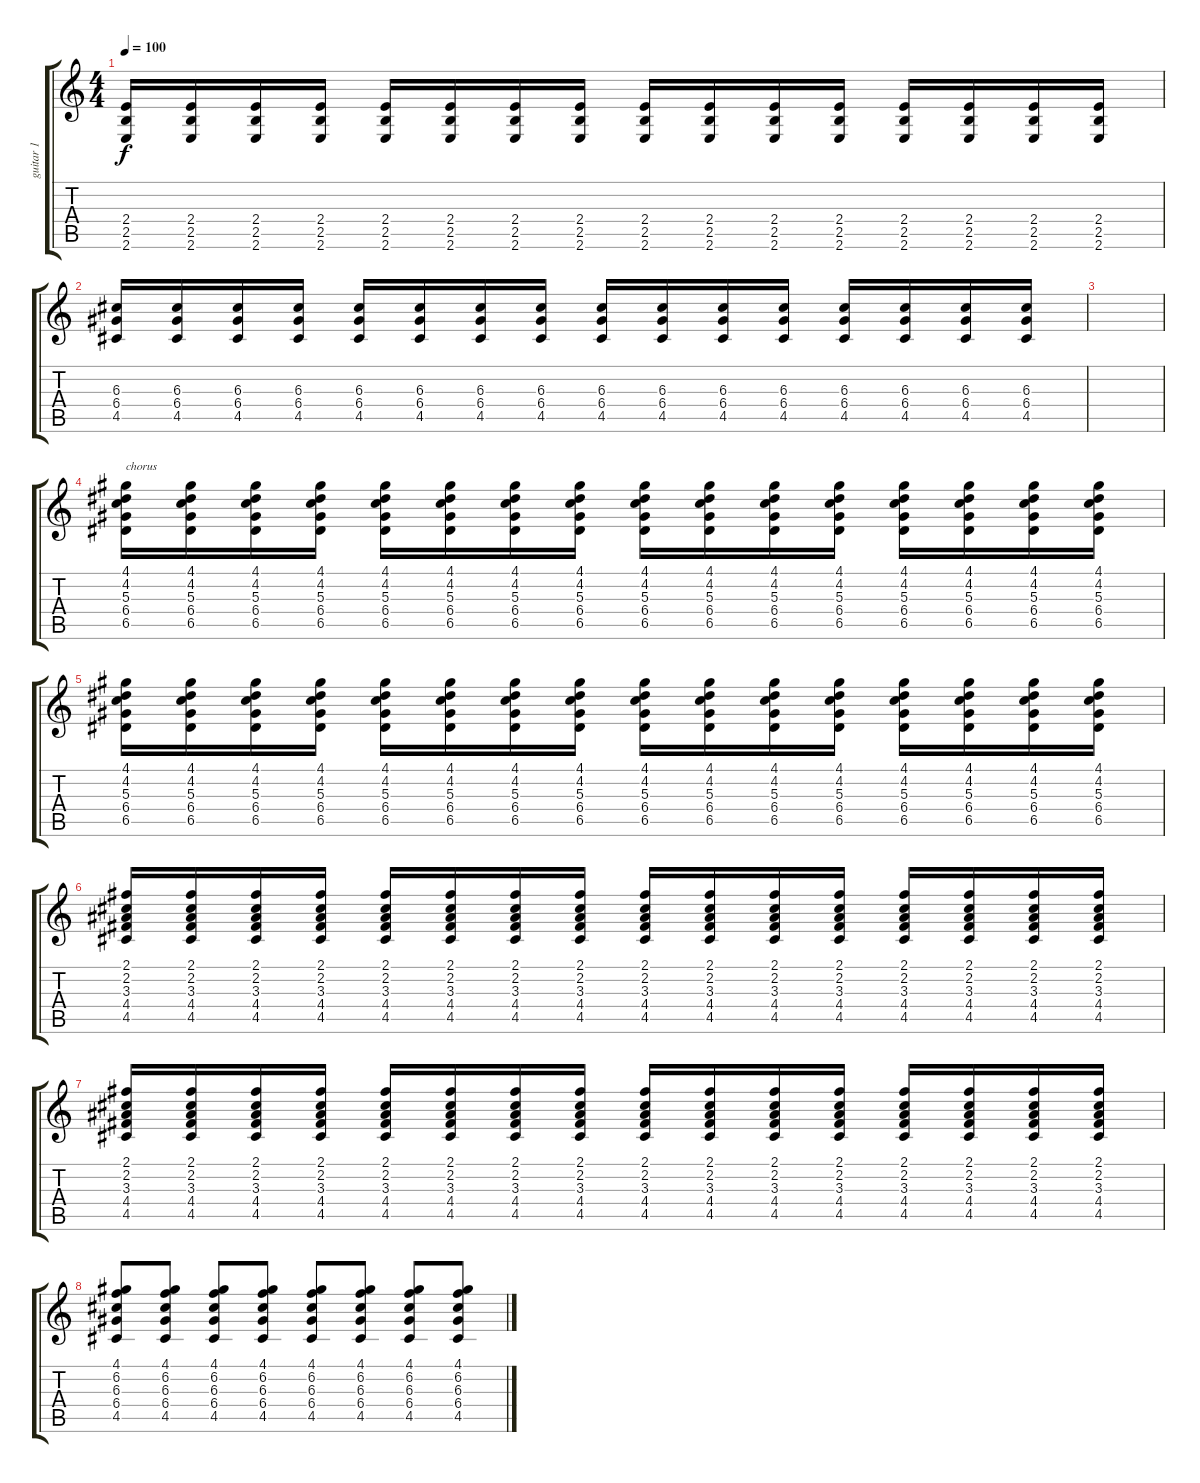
\track ("guitar 1" "guitar 1") {instrument overdrivenguitar}
\staff {score tabs}
\tuning (E4 B3 G3 D3 A2 D2) {hide}
\ts (4 4)
\tempo 100
\clef g2
\ks c
(2.4 2.5 2.6).16{dy f} (2.4 2.5 2.6).16 (2.4 2.5 2.6).16 (2.4 2.5 2.6).16 (2.4 2.5 2.6).16 (2.4 2.5 2.6).16 (2.4 2.5 2.6).16 (2.4 2.5 2.6).16 (2.4 2.5 2.6).16 (2.4 2.5 2.6).16 (2.4 2.5 2.6).16 (2.4 2.5 2.6).16 (2.4 2.5 2.6).16 (2.4 2.5 2.6).16 (2.4 2.5 2.6).16 (2.4 2.5 2.6).16 |
(6.3 6.4 4.5).16 (6.3 6.4 4.5).16 (6.3 6.4 4.5).16 (6.3 6.4 4.5).16 (6.3 6.4 4.5).16 (6.3 6.4 4.5).16 (6.3 6.4 4.5).16 (6.3 6.4 4.5).16 (6.3 6.4 4.5).16 (6.3 6.4 4.5).16 (6.3 6.4 4.5).16 (6.3 6.4 4.5).16 (6.3 6.4 4.5).16 (6.3 6.4 4.5).16 (6.3 6.4 4.5).16 (6.3 6.4 4.5).16 |
|
(4.1 4.2 5.3 6.4 6.5).16{txt "chorus"} (4.1 4.2 5.3 6.4 6.5).16 (4.1 4.2 5.3 6.4 6.5).16 (4.1 4.2 5.3 6.4 6.5).16 (4.1 4.2 5.3 6.4 6.5).16 (4.1 4.2 5.3 6.4 6.5).16 (4.1 4.2 5.3 6.4 6.5).16 (4.1 4.2 5.3 6.4 6.5).16 (4.1 4.2 5.3 6.4 6.5).16 (4.1 4.2 5.3 6.4 6.5).16 (4.1 4.2 5.3 6.4 6.5).16 (4.1 4.2 5.3 6.4 6.5).16 (4.1 4.2 5.3 6.4 6.5).16 (4.1 4.2 5.3 6.4 6.5).16 (4.1 4.2 5.3 6.4 6.5).16 (4.1 4.2 5.3 6.4 6.5).16 |
(4.1 4.2 5.3 6.4 6.5).16 (4.1 4.2 5.3 6.4 6.5).16 (4.1 4.2 5.3 6.4 6.5).16 (4.1 4.2 5.3 6.4 6.5).16 (4.1 4.2 5.3 6.4 6.5).16 (4.1 4.2 5.3 6.4 6.5).16 (4.1 4.2 5.3 6.4 6.5).16 (4.1 4.2 5.3 6.4 6.5).16 (4.1 4.2 5.3 6.4 6.5).16 (4.1 4.2 5.3 6.4 6.5).16 (4.1 4.2 5.3 6.4 6.5).16 (4.1 4.2 5.3 6.4 6.5).16 (4.1 4.2 5.3 6.4 6.5).16 (4.1 4.2 5.3 6.4 6.5).16 (4.1 4.2 5.3 6.4 6.5).16 (4.1 4.2 5.3 6.4 6.5).16 |
(2.1 2.2 3.3 4.4 4.5).16 (2.1 2.2 3.3 4.4 4.5).16 (2.1 2.2 3.3 4.4 4.5).16 (2.1 2.2 3.3 4.4 4.5).16 (2.1 2.2 3.3 4.4 4.5).16 (2.1 2.2 3.3 4.4 4.5).16 (2.1 2.2 3.3 4.4 4.5).16 (2.1 2.2 3.3 4.4 4.5).16 (2.1 2.2 3.3 4.4 4.5).16 (2.1 2.2 3.3 4.4 4.5).16 (2.1 2.2 3.3 4.4 4.5).16 (2.1 2.2 3.3 4.4 4.5).16 (2.1 2.2 3.3 4.4 4.5).16 (2.1 2.2 3.3 4.4 4.5).16 (2.1 2.2 3.3 4.4 4.5).16 (2.1 2.2 3.3 4.4 4.5).16 |
(2.1 2.2 3.3 4.4 4.5).16 (2.1 2.2 3.3 4.4 4.5).16 (2.1 2.2 3.3 4.4 4.5).16 (2.1 2.2 3.3 4.4 4.5).16 (2.1 2.2 3.3 4.4 4.5).16 (2.1 2.2 3.3 4.4 4.5).16 (2.1 2.2 3.3 4.4 4.5).16 (2.1 2.2 3.3 4.4 4.5).16 (2.1 2.2 3.3 4.4 4.5).16 (2.1 2.2 3.3 4.4 4.5).16 (2.1 2.2 3.3 4.4 4.5).16 (2.1 2.2 3.3 4.4 4.5).16 (2.1 2.2 3.3 4.4 4.5).16 (2.1 2.2 3.3 4.4 4.5).16 (2.1 2.2 3.3 4.4 4.5).16 (2.1 2.2 3.3 4.4 4.5).16 |
(4.1 6.2 6.3 6.4 4.5).8 (4.1 6.2 6.3 6.4 4.5).8 (4.1 6.2 6.3 6.4 4.5).8 (4.1 6.2 6.3 6.4 4.5).8 (4.1 6.2 6.3 6.4 4.5).8 (4.1 6.2 6.3 6.4 4.5).8 (4.1 6.2 6.3 6.4 4.5).8 (4.1 6.2 6.3 6.4 4.5).8
